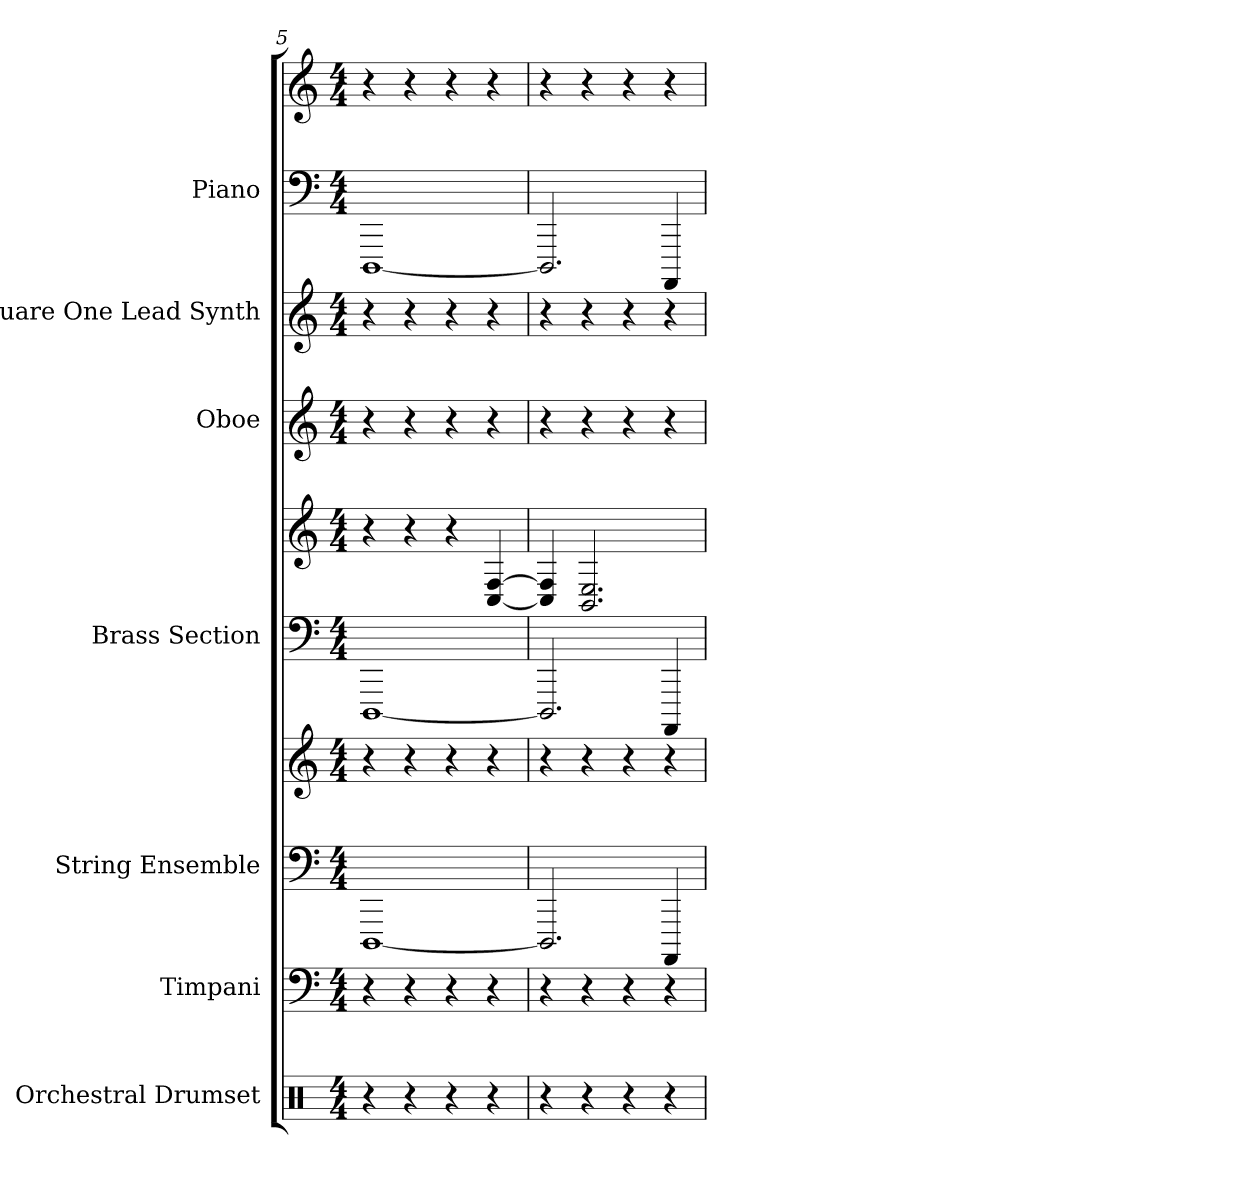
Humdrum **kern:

**kern	**kern	**kern	**kern	**kern	**kern	**kern	**kern	**kern	**kern
*part7	*part6	*part5	*part5	*part4	*part4	*part3	*part2	*part1	*part1
*staff10	*staff9	*staff8	*staff7	*staff6	*staff5	*staff4	*staff3	*staff2	*staff1
*I"Orchestral Drumset	*I"Timpani	*I"String Ensemble	*	*I"Brass Section	*	*I"Oboe	*I"Square One Lead Synth	*I"Piano	*
*I'Drums	*I'Timp.	*I'St. Ens.	*	*I'Brs. Se.	*	*I'Ob.	*I'Sq. 1 LS	*I'Pno.	*
*clefX	*clefF4	*clefF4	*clefG2	*clefF4	*clefG2	*clefG2	*clefG2	*clefF4	*clefG2
*k[]	*k[]	*k[]	*k[]	*k[]	*k[]	*k[]	*k[]	*k[]	*k[]
*M4/4	*M4/4	*M4/4	*M4/4	*M4/4	*M4/4	*M4/4	*M4/4	*M4/4	*M4/4
=5	=5	=5	=5	=5	=5	=5	=5	=5	=5
4r	4r	[1DDD	4r	[1DDD	4r	4r	4r	[1DDD	4r
4r	4r	.	4r	.	4r	4r	4r	.	4r
4r	4r	.	4r	.	4r	4r	4r	.	4r
4r	4r	.	4r	.	[4C [4F	4r	4r	.	4r
=6	=6	=6	=6	=6	=6	=6	=6	=6	=6
4r	4r	2.DDD]	4r	2.DDD]	4C] 4F]	4r	4r	2.DDD]	4r
4r	4r	.	4r	.	2.BB 2.E	4r	4r	.	4r
4r	4r	.	4r	.	.	4r	4r	.	4r
4r	4r	4AAAA	4r	4AAAA	.	4r	4r	4AAAA	4r
=	=	=	=	=	=	=	=	=	=
*-	*-	*-	*-	*-	*-	*-	*-	*-	*-
